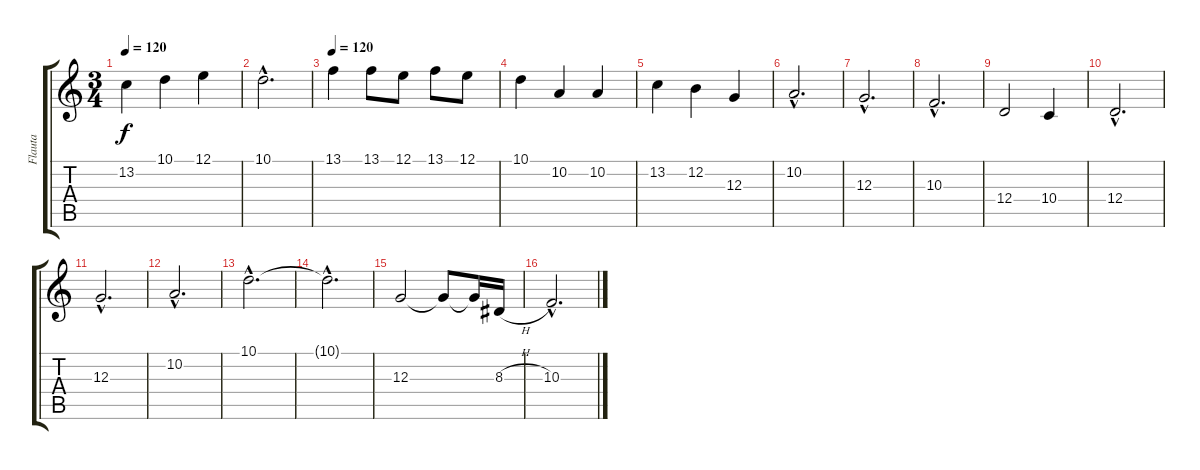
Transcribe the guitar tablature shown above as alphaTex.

\track ("Flauta" "Flauta") {instrument flute}
\staff {score tabs}
\tuning (E4 B3 G3 D3 A2 E2) {hide}
\ts (3 4)
\tempo 120
\clef g2
\ks c
13.2.4{dy f} 10.1.4 12.1.4 |
10.1{hac}.2{d} |
\tempo 120
13.1.4 13.1.8 12.1.8 13.1.8 12.1.8 |
10.1.4 10.2.4 10.2.4 |
13.2.4 12.2.4 12.3.4 |
10.2{hac}.2{d} |
12.3{hac}.2{d} |
10.3{hac}.2{d} |
12.4.2 10.4.4 |
12.4{hac}.2{d} |
12.3{hac}.2{d} |
10.2{hac}.2{d} |
10.1{hac}.2{d} |
10.1{hac t}.2{d} |
12.3.2 12.3{t}.8 12.3{t}.16 8.3{h}.16 |
10.3{hac}.2{d}
